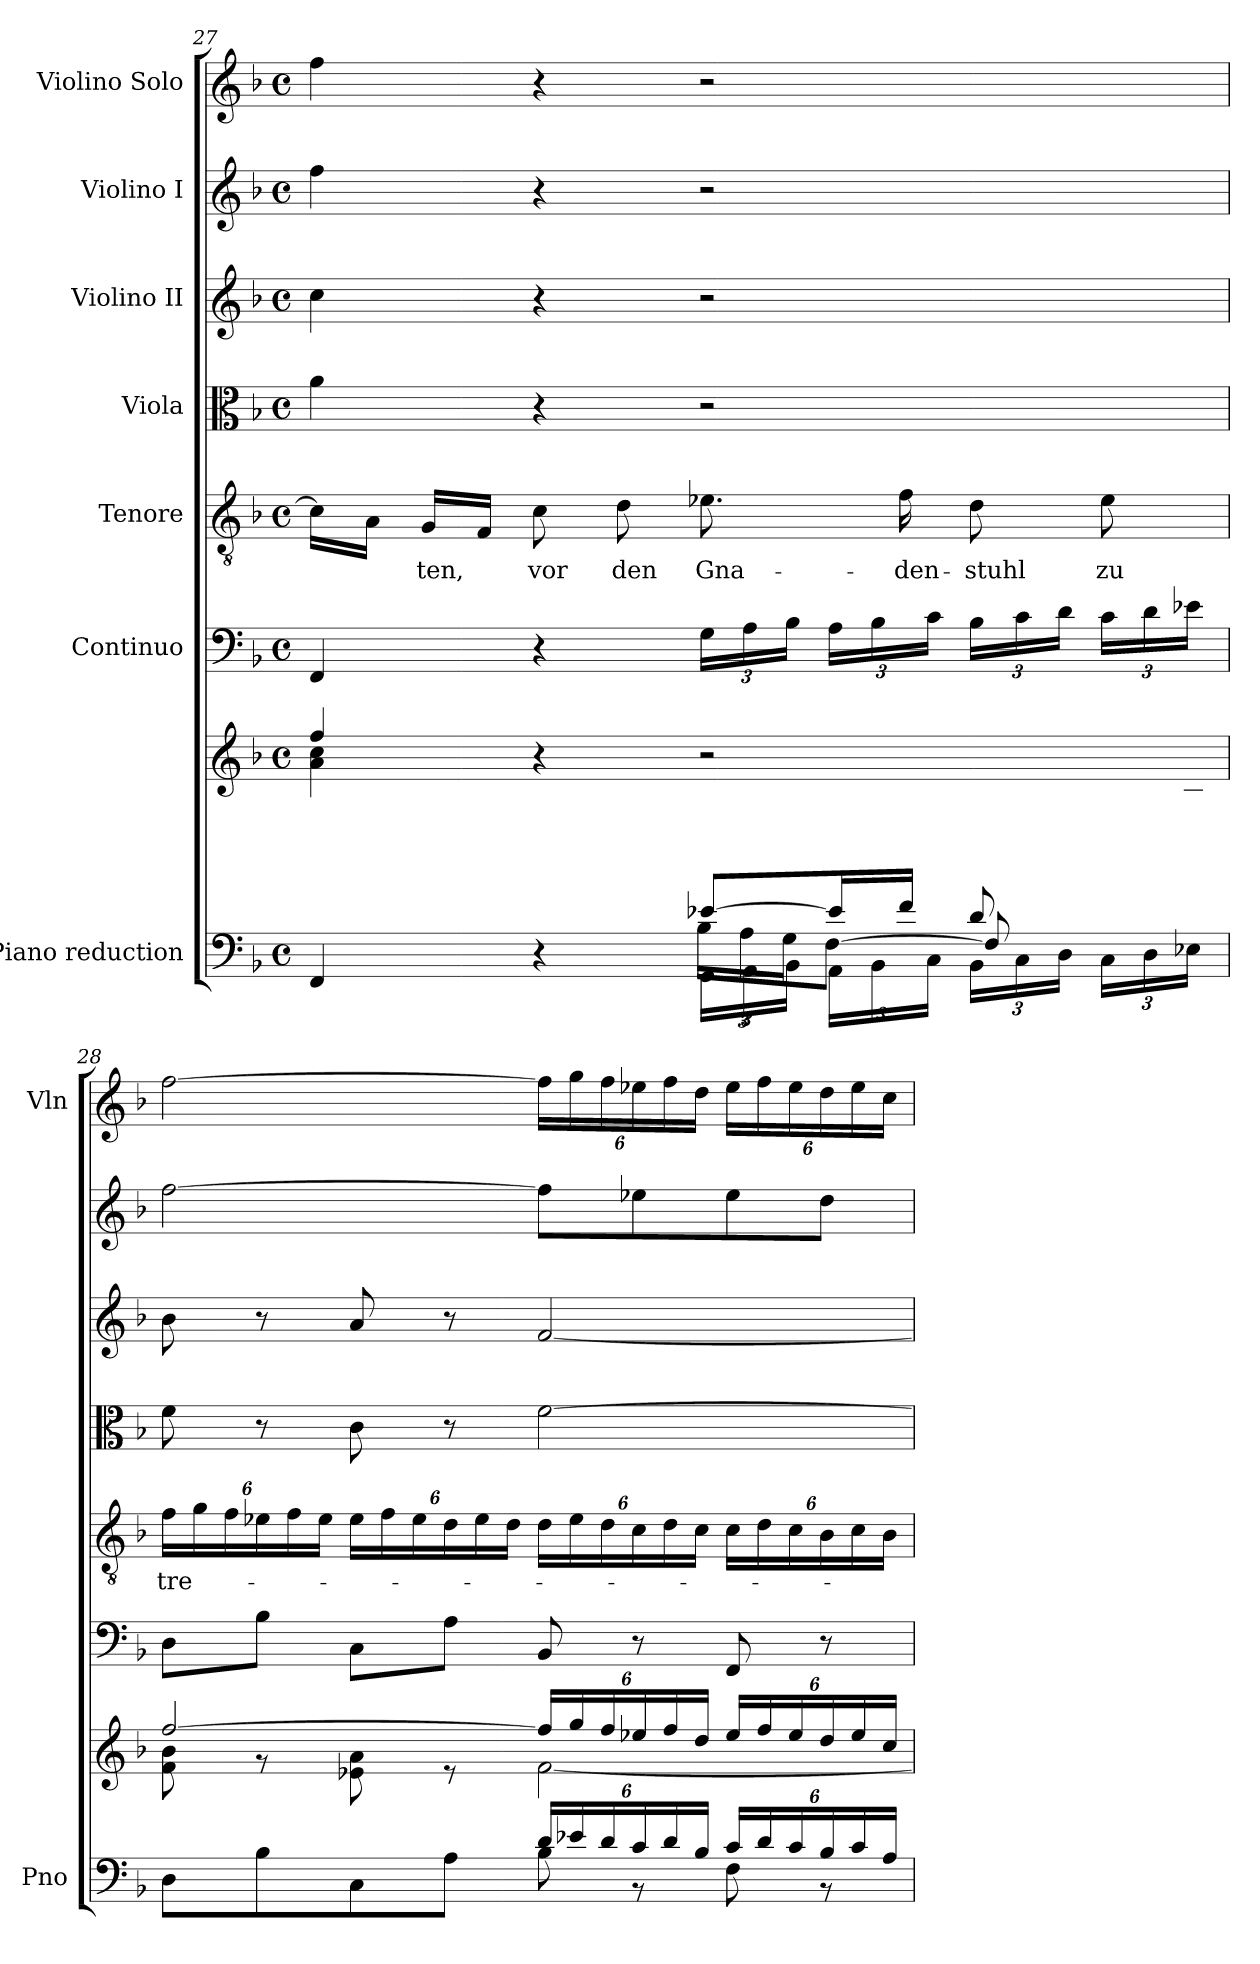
**kern	**kern	**kern	**kern	**text	**kern	**kern	**kern	**kern
*part7	*part7	*part6	*part5	*part5	*part4	*part3	*part2	*part1
*staff8	*staff7	*staff6	*staff5	*staff5	*staff4	*staff3	*staff2	*staff1
*I"Piano reduction	*	*I"Continuo	*I"Tenore	*	*I"Viola	*I"Violino II	*I"Violino I	*I"Violino Solo
*I'Pno	*	*	*	*	*	*	*	*I'Vln
*clefF4	*clefG2	*clefF4	*clefGv2	*	*clefC3	*clefG2	*clefG2	*clefG2
*k[b-]	*k[b-]	*k[b-]	*k[b-]	*	*k[b-]	*k[b-]	*k[b-]	*k[b-]
*M4/4	*M4/4	*M4/4	*M4/4	*	*M4/4	*M4/4	*M4/4	*M4/4
*met(c)	*met(c)	*met(c)	*met(c)	*	*met(c)	*met(c)	*met(c)	*met(c)
=27	=27	=27	=27	=27	=27	=27	=27	=27
*^	*^	*	*	*	*	*	*	*
*	*^	*	*^	*	*	*	*	*	*	*
*	*	*	*	*	*^	*	*	*	*	*	*	*
4FF/	4ryy	2ryy	4ff/	4a\ 4cc\	2..ryy	2..ryy	4FF/	16c\LL]	.	4a\	4cc\	4ff\	4ff\
.	.	.	.	.	.	.	.	16A\JJ	.	.	.	.	.
!	!	!	!	!	!	!	!	!	!LO:LY:b	!	!	!	!
.	.	.	.	.	.	.	.	16G/LL	-ten,	.	.	.	.
.	.	.	.	.	.	.	.	16F/JJ	.	.	.	.	.
!	!	!	!	!	!	!	!	!	!LO:LY:b	!	!	!	!
4r	4ryy	.	4r	4ryy	.	.	4r	8c\	vor	4r	4r	4r	4r
!	!	!	!	!	!	!	!	!	!LO:LY:b	!	!	!	!
.	.	.	.	.	.	.	.	8d\	den	.	.	.	.
*	*Xbrackettup	*	*	*	*	*	*Xbrackettup	*	*	*	*	*	*
!	!	!	!	!	!	!	!	!	!LO:LY:b	!	!	!	!
[8e-X/L	24GG\LL	24B-\LL	2r	2ryy	.	.	24G\LL	8.e-X\	Gna-	2r	2r	2r	2r
.	24AA\	24A\	.	.	.	.	24A\	.	.	.	.	.	.
.	24BB-\JJ	24G\J	.	.	.	.	24B-\JJ	.	.	.	.	.	.
16e-/L]	24AA\LL	[>8F\J	.	.	.	.	24A\LL	.	.	.	.	.	.
.	24BB-\	.	.	.	.	.	24B-\	.	.	.	.	.	.
!	!	!	!	!	!	!	!	!	!LO:LY:b	!	!	!	!
16f/JJ	.	.	.	.	.	.	.	16f\	-den-	.	.	.	.
.	24C\JJ	.	.	.	.	.	24c\JJ	.	.	.	.	.	.
!	!	!	!	!	!	!	!	!	!LO:LY:b	!	!	!	!
8d/L	24BB-\LL	8F/L]	.	.	.	.	24B-\LL	8d\	-stuhl	.	.	.	.
.	24C\	.	.	.	.	.	24c\	.	.	.	.	.	.
.	24D\JJ	.	.	.	.	.	24d\JJ	.	.	.	.	.	.
*	*	*	*	*	*	*Xbrackettup	*	*	*	*	*	*	*
!	!	!	!	!	!	!	!	!	!LO:LY:b	!	!	!	!
8ryy	24C\LL	8ryy	.	.	8a/J	24e-X\L	24c\LL	8e-\	zu	.	.	.	.
.	24D\	.	.	.	.	24d\	24d\	.	.	.	.	.	.
.	24E-X\JJ	.	.	.	.	24c\JJ	24e-X\JJ	.	.	.	.	.	.
*	*v	*v	*	*	*	*	*	*	*	*	*	*	*
=28	=28	=28	=28	=28	=28	=28	=28	=28	=28	=28	=28	=28
!	!	!	!	!	!	!	!	!LO:LY:b	!	!	!	!
*	*	*	*v	*v	*v	*	*	*	*	*	*	*
2ryy	8D\L	[2ff/	8f\ 8b-\	8D\L	24f\LL	tre-	8f\	8b-\	[2ff\	[2ff\
.	.	.	.	.	24g\	.	.	.	.	.
.	.	.	.	.	24f\	.	.	.	.	.
.	8B-\	.	8r	8B-\J	24e-X\	.	8r	8r	.	.
.	.	.	.	.	24f\	.	.	.	.	.
.	.	.	.	.	24e-\JJ	.	.	.	.	.
.	8C\	.	8e-X\ 8a\	8C\L	24e-\LL	.	8c\	8a/	.	.
.	.	.	.	.	24f\	.	.	.	.	.
.	.	.	.	.	24e-\	.	.	.	.	.
.	8A\J	.	8r	8A\J	24d\	.	8r	8r	.	.
.	.	.	.	.	24e-\	.	.	.	.	.
.	.	.	.	.	24d\JJ	.	.	.	.	.
24d/LL	8B-\	24ff/LL]	[2f\	8BB-/	24d\LL	.	[2f\	[2f/	8ff\L]	24ff\LL]
24e-X/	.	24gg/	.	.	24e-\	.	.	.	.	24gg\
24d/	.	24ff/	.	.	24d\	.	.	.	.	24ff\
*	*	*brackettup	*	*	*	*	*	*	*	*
24c/	8r	24ee-X/	.	8r	24c\	.	.	.	8ee-X\	24ee-X\
24d/	.	24ff/	.	.	24d\	.	.	.	.	24ff\
24B-/JJ	.	24dd/JJ	.	.	24c\JJ	.	.	.	.	24dd\JJ
24c/LL	8F\	24ee-/LL	.	8FF/	24c\LL	.	.	.	8ee-\	24ee-\LL
24d/	.	24ff/	.	.	24d\	.	.	.	.	24ff\
24c/	.	24ee-/	.	.	24c\	.	.	.	.	24ee-\
24B-/	8r	24dd/	.	8r	24B-\	.	.	.	8dd\J	24dd\
24c/	.	24ee-/	.	.	24c\	.	.	.	.	24ee-\
24A/JJ	.	24cc/JJ	.	.	24B-\JJ	.	.	.	.	24cc\JJ
*v	*v	*	*	*	*	*	*	*	*	*
*	*v	*v	*	*	*	*	*	*	*
=	=	=	=	=	=	=	=	=
*-	*-	*-	*-	*-	*-	*-	*-	*-
